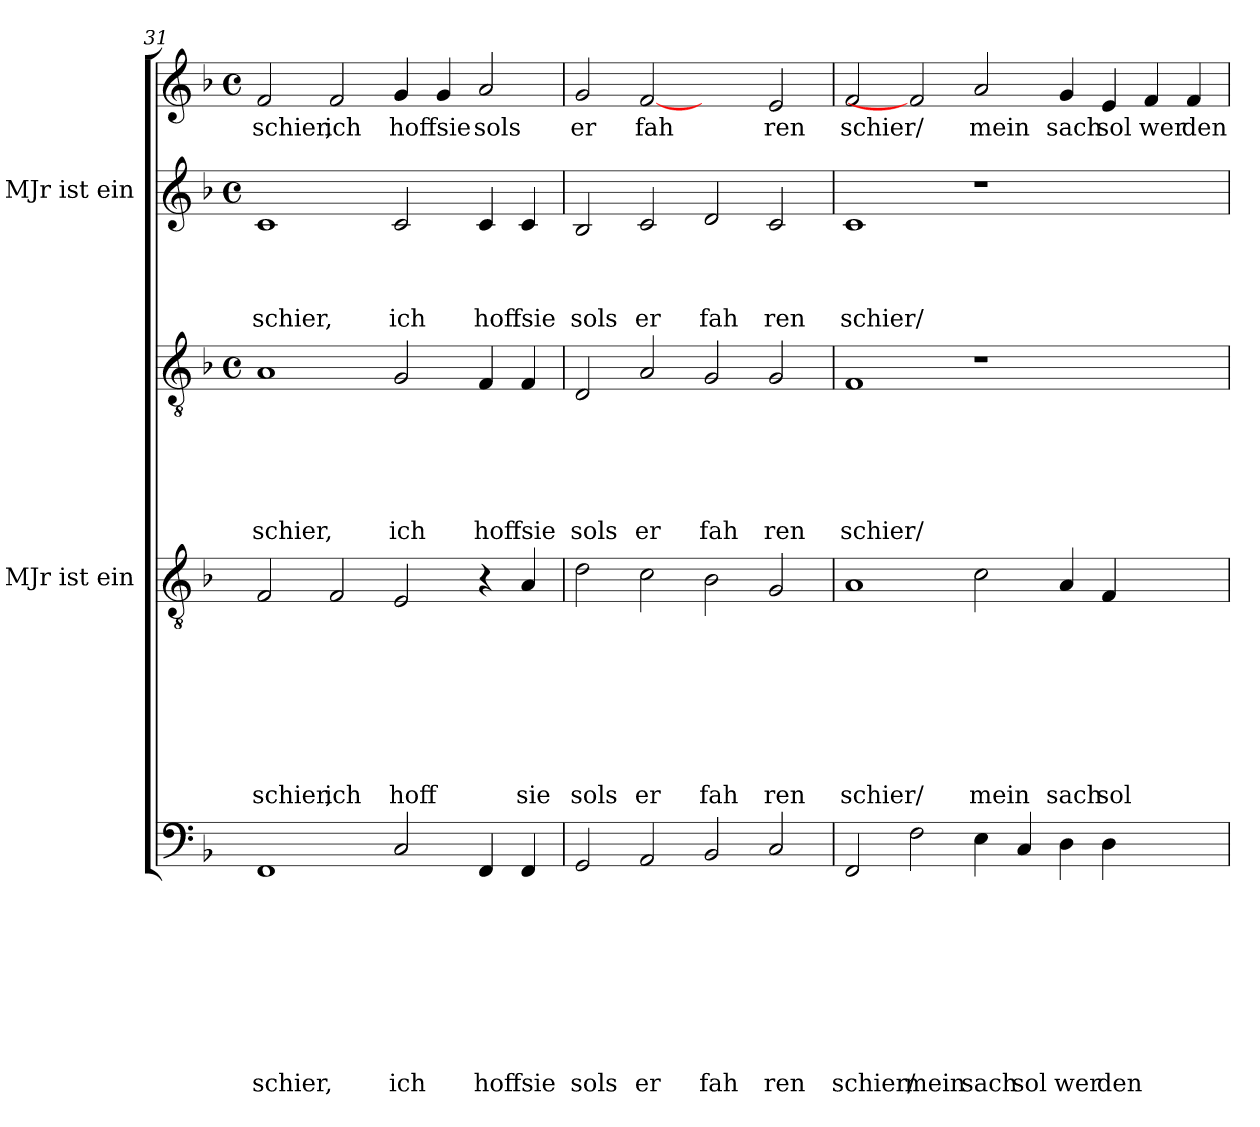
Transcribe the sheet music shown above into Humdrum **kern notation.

**kern	**text	**text	**text	**text	**text	**text	**text	**text	**text	**kern	**text	**text	**text	**text	**text	**text	**text	**text	**kern	**text	**text	**text	**text	**text	**text	**kern	**text	**text	**text	**text	**kern	**text
*part5	*part5	*part5	*part5	*part5	*part5	*part5	*part5	*part5	*part5	*part4	*part4	*part4	*part4	*part4	*part4	*part4	*part4	*part4	*part3	*part3	*part3	*part3	*part3	*part3	*part3	*part2	*part2	*part2	*part2	*part2	*part1	*part1
*staff5	*staff5	*staff5	*staff5	*staff5	*staff5	*staff5	*staff5	*staff5	*staff5	*staff4	*staff4	*staff4	*staff4	*staff4	*staff4	*staff4	*staff4	*staff4	*staff3	*staff3	*staff3	*staff3	*staff3	*staff3	*staff3	*staff2	*staff2	*staff2	*staff2	*staff2	*staff1	*staff1
*	*	*	*	*	*	*	*	*	*	*I"MJr ist ein	*	*	*	*	*	*	*	*	*	*	*	*	*	*	*	*I"MJr ist ein	*	*	*	*	*	*
*clefF4	*	*	*	*	*	*	*	*	*	*clefGv2	*	*	*	*	*	*	*	*	*clefGv2	*	*	*	*	*	*	*clefG2	*	*	*	*	*clefG2	*
*k[b-]	*	*	*	*	*	*	*	*	*	*k[b-]	*	*	*	*	*	*	*	*	*k[b-]	*	*	*	*	*	*	*k[b-]	*	*	*	*	*k[b-]	*
*F:	*	*	*	*	*	*	*	*	*	*F:	*	*	*	*	*	*	*	*	*F:	*	*	*	*	*	*	*F:	*	*	*	*	*F:	*
*	*	*	*	*	*	*	*	*	*	*	*	*	*	*	*	*	*	*	*M4/4	*	*	*	*	*	*	*M4/4	*	*	*	*	*M4/4	*
*	*	*	*	*	*	*	*	*	*	*	*	*	*	*	*	*	*	*	*met(c)	*	*	*	*	*	*	*met(c)	*	*	*	*	*met(c)	*
=31	=31	=31	=31	=31	=31	=31	=31	=31	=31	=31	=31	=31	=31	=31	=31	=31	=31	=31	=31	=31	=31	=31	=31	=31	=31	=31	=31	=31	=31	=31	=31	=31
!	!	!	!	!	!	!	!	!	!LO:LY:b	!	!	!	!	!	!	!	!	!LO:LY:b	!	!	!	!	!	!	!LO:LY:b	!	!	!	!	!LO:LY:b	!	!LO:LY:b
1FF	.	.	.	.	.	.	.	.	schier,	2F/	.	.	.	.	.	.	.	schier,	1A	.	.	.	.	.	schier,	1c	.	.	.	schier,	2f/	schier,
!	!	!	!	!	!	!	!	!	!	!	!	!	!	!	!	!	!	!LO:LY:b	!	!	!	!	!	!	!	!	!	!	!	!	!	!LO:LY:b
.	.	.	.	.	.	.	.	.	.	2F/	.	.	.	.	.	.	.	ich	.	.	.	.	.	.	.	.	.	.	.	.	2f/	ich
!	!	!	!	!	!	!	!	!	!LO:LY:b	!	!	!	!	!	!	!	!	!LO:LY:b	!	!	!	!	!	!	!LO:LY:b	!	!	!	!	!LO:LY:b	!	!LO:LY:b
2C/	.	.	.	.	.	.	.	.	ich	2E/	.	.	.	.	.	.	.	hoff	2G/	.	.	.	.	.	ich	2c/	.	.	.	ich	4g/	hoffsie
.	.	.	.	.	.	.	.	.	.	.	.	.	.	.	.	.	.	.	.	.	.	.	.	.	.	.	.	.	.	.	4g/	.
!	!	!	!	!	!	!	!	!	!LO:LY:b	!	!	!	!	!	!	!	!	!	!	!	!	!	!	!	!LO:LY:b	!	!	!	!	!LO:LY:b	!	!LO:LY:b
4FF/	.	.	.	.	.	.	.	.	hoffsie	4r	.	.	.	.	.	.	.	.	4F/	.	.	.	.	.	hoffsie	4c/	.	.	.	hoffsie	2a/	sols
!	!	!	!	!	!	!	!	!	!	!	!	!	!	!	!	!	!	!LO:LY:b	!	!	!	!	!	!	!	!	!	!	!	!	!	!
4FF/	.	.	.	.	.	.	.	.	.	4A/	.	.	.	.	.	.	.	sie	4F/	.	.	.	.	.	.	4c/	.	.	.	.	.	.
!!LO:LB:g=z
=32	=32	=32	=32	=32	=32	=32	=32	=32	=32	=32	=32	=32	=32	=32	=32	=32	=32	=32	=32	=32	=32	=32	=32	=32	=32	=32	=32	=32	=32	=32	=32	=32
!	!	!	!	!	!	!	!	!	!LO:LY:b	!	!	!	!	!	!	!	!	!LO:LY:b	!	!	!	!	!	!	!LO:LY:b	!	!	!	!	!LO:LY:b	!	!LO:LY:b
2GG/	.	.	.	.	.	.	.	.	sols	2d\	.	.	.	.	.	.	.	sols	2D/	.	.	.	.	.	sols	2B-/	.	.	.	sols	2g/	er
!	!	!	!	!	!	!	!	!	!LO:LY:b	!	!	!	!	!	!	!	!	!LO:LY:b	!	!	!	!	!	!	!LO:LY:b	!	!	!	!	!LO:LY:b	!	!LO:LY:b
2AA/	.	.	.	.	.	.	.	.	er	2c\	.	.	.	.	.	.	.	er	2A/	.	.	.	.	.	er	2c/	.	.	.	er	[2f	fah
!	!	!	!	!	!	!	!	!	!LO:LY:b	!	!	!	!	!	!	!	!	!LO:LY:b	!	!	!	!	!	!	!LO:LY:b	!	!	!	!	!LO:LY:b	!	!
2BB-/	.	.	.	.	.	.	.	.	fah	2B-\	.	.	.	.	.	.	.	fah	2G/	.	.	.	.	.	fah	2d/	.	.	.	fah	2ryy	.
!	!	!	!	!	!	!	!	!	!LO:LY:b	!	!	!	!	!	!	!	!	!LO:LY:b	!	!	!	!	!	!	!LO:LY:b	!	!	!	!	!LO:LY:b	!	!LO:LY:b
2C/	.	.	.	.	.	.	.	.	ren	2G/	.	.	.	.	.	.	.	ren	2G/	.	.	.	.	.	ren	2c/	.	.	.	ren	2e/	ren
=33	=33	=33	=33	=33	=33	=33	=33	=33	=33	=33	=33	=33	=33	=33	=33	=33	=33	=33	=33	=33	=33	=33	=33	=33	=33	=33	=33	=33	=33	=33	=33	=33
!	!	!	!	!	!	!	!	!	!LO:LY:b	!	!	!	!	!	!	!	!	!LO:LY:b	!	!	!	!	!	!	!LO:LY:b	!	!	!	!	!LO:LY:b	!	!LO:LY:b
2FF/	.	.	.	.	.	.	.	.	schier/	1A	.	.	.	.	.	.	.	schier/	1F	.	.	.	.	.	schier/	1c	.	.	.	schier/	2f/	schier/
!	!	!	!	!	!	!	!	!	!LO:LY:b	!	!	!	!	!	!	!	!	!	!	!	!	!	!	!	!	!	!	!	!	!	!	!
2F\	.	.	.	.	.	.	.	.	mein	.	.	.	.	.	.	.	.	.	.	.	.	.	.	.	.	.	.	.	.	.	2f]	.
!	!	!	!	!	!	!	!	!	!LO:LY:b	!	!	!	!	!	!	!	!	!LO:LY:b	!	!	!	!	!	!	!	!	!	!	!	!	!	!LO:LY:b
4E\	.	.	.	.	.	.	.	.	sach	2c\	.	.	.	.	.	.	.	mein	1r	.	.	.	.	.	.	1r	.	.	.	.	2a/	mein
!	!	!	!	!	!	!	!	!	!LO:LY:b	!	!	!	!	!	!	!	!	!	!	!	!	!	!	!	!	!	!	!	!	!	!	!
4C/	.	.	.	.	.	.	.	.	sol	.	.	.	.	.	.	.	.	.	.	.	.	.	.	.	.	.	.	.	.	.	.	.
!	!	!	!	!	!	!	!	!	!LO:LY:b	!	!	!	!	!	!	!	!	!LO:LY:b	!	!	!	!	!	!	!	!	!	!	!	!	!	!LO:LY:b
4D\	.	.	.	.	.	.	.	.	wer	4A/	.	.	.	.	.	.	.	sach	.	.	.	.	.	.	.	.	.	.	.	.	4g/	sach
!	!	!	!	!	!	!	!	!	!LO:LY:b	!	!	!	!	!	!	!	!	!LO:LY:b	!	!	!	!	!	!	!	!	!	!	!	!	!	!LO:LY:b
4D\	.	.	.	.	.	.	.	.	den	4F/	.	.	.	.	.	.	.	sol	.	.	.	.	.	.	.	.	.	.	.	.	4e/	sol
!	!	!	!	!	!	!	!	!	!	!	!	!	!	!	!	!	!	!	!	!	!	!	!	!	!	!	!	!	!	!	!	!LO:LY:b
2ryy	.	.	.	.	.	.	.	.	.	2ryy	.	.	.	.	.	.	.	.	2ryy	.	.	.	.	.	.	2ryy	.	.	.	.	4f/	wer
!	!	!	!	!	!	!	!	!	!	!	!	!	!	!	!	!	!	!	!	!	!	!	!	!	!	!	!	!	!	!	!	!LO:LY:b
.	.	.	.	.	.	.	.	.	.	.	.	.	.	.	.	.	.	.	.	.	.	.	.	.	.	.	.	.	.	.	4f/	den
=	=	=	=	=	=	=	=	=	=	=	=	=	=	=	=	=	=	=	=	=	=	=	=	=	=	=	=	=	=	=	=	=
*-	*-	*-	*-	*-	*-	*-	*-	*-	*-	*-	*-	*-	*-	*-	*-	*-	*-	*-	*-	*-	*-	*-	*-	*-	*-	*-	*-	*-	*-	*-	*-	*-
